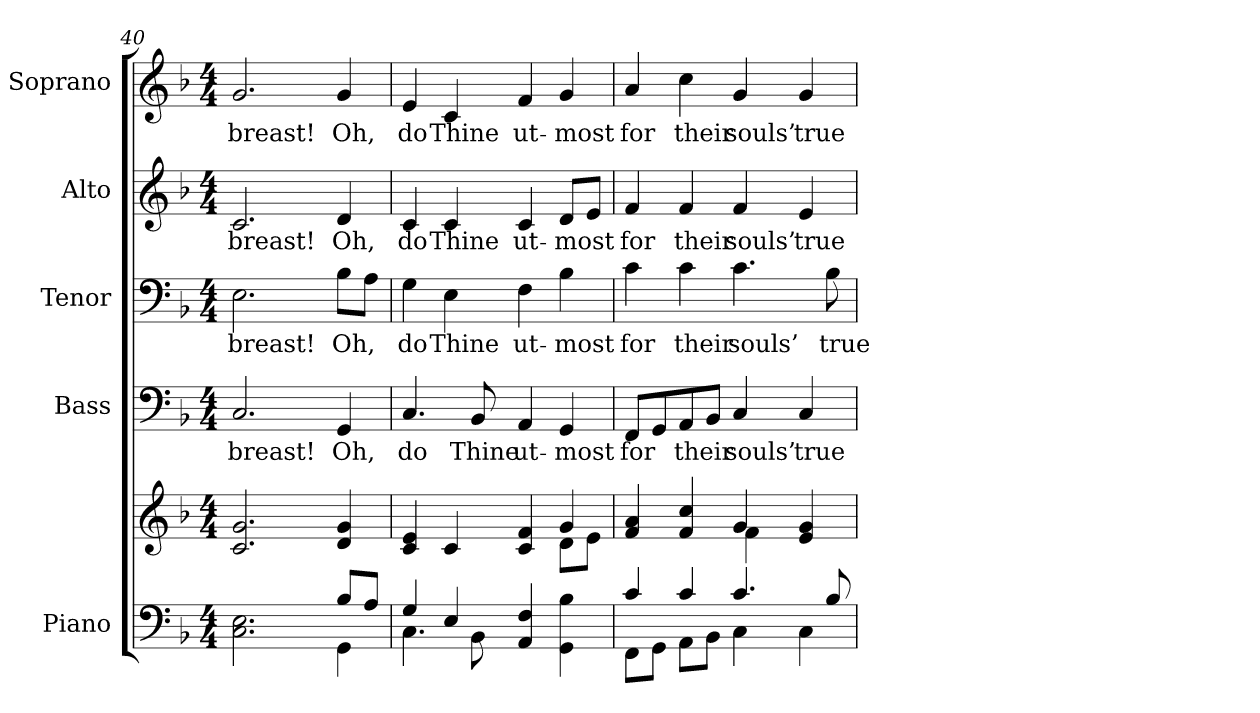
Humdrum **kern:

**kern	**kern	**kern	**text	**kern	**text	**kern	**text	**kern	**text
*part5	*part5	*part4	*part4	*part3	*part3	*part2	*part2	*part1	*part1
*staff6	*staff5	*staff4	*staff4	*staff3	*staff3	*staff2	*staff2	*staff1	*staff1
*I"Piano	*	*I"Bass	*	*I"Tenor	*	*I"Alto	*	*I"Soprano	*
*I'Pno.	*	*I'B.	*	*I'T.	*	*I'A.	*	*I'S.	*
*clefF4	*clefG2	*clefF4	*	*clefF4	*	*clefG2	*	*clefG2	*
*k[b-]	*k[b-]	*k[b-]	*	*k[b-]	*	*k[b-]	*	*k[b-]	*
*F:	*F:	*F:	*	*F:	*	*F:	*	*F:	*
*M4/4	*M4/4	*M4/4	*	*M4/4	*	*M4/4	*	*M4/4	*
=40	=40	=40	=40	=40	=40	=40	=40	=40	=40
*^	*	*	*	*	*	*	*	*	*
!	!	!	!	!LO:LY:b:color=#000000	!	!	!	!	!	!
!	!	!	!	!	!	!LO:LY:b:color=#000000	!	!	!	!
!	!	!	!	!	!	!	!	!LO:LY:b:color=#000000	!	!
!	!	!	!	!	!	!	!	!	!	!LO:LY:b:color=#000000
2.Ci\ 2.Ei	2ryy	2.ci/ 2.gi	2.Ci/	breast!	2.Ei\	breast!	2.ci/	breast!	2.gi/	breast!
.	4ryy	.	.	.	.	.	.	.	.	.
!	!	!	!	!LO:LY:b:color=#000000	!	!	!	!	!	!
!	!	!	!	!	!	!LO:LY:b:color=#000000	!	!	!	!
!	!	!	!	!	!	!	!	!LO:LY:b:color=#000000	!	!
!	!	!	!	!	!	!	!	!	!	!LO:LY:b:color=#000000
8B-i/L	4GGi\	4di/ 4gi	4GGi/	Oh,	8B-i\L	Oh,	4di/	Oh,	4gi/	Oh,
8Ai/J	.	.	.	.	8Ai\J	.	.	.	.	.
=41	=41	=41	=41	=41	=41	=41	=41	=41	=41	=41
*	*	*^	*	*	*	*	*	*	*	*
!	!	!	!	!	!LO:LY:b:color=#000000	!	!	!	!	!	!
!	!	!	!	!	!	!	!LO:LY:b:color=#000000	!	!	!	!
!	!	!	!	!	!	!	!	!	!LO:LY:b:color=#000000	!	!
!	!	!	!	!	!	!	!	!	!	!	!LO:LY:b:color=#000000
4Gi/	4.Ci\	4ci/ 4ei	2.ryy	4.Ci/	do	4Gi\	do	4ci/	do	4ei/	do
!	!	!	!	!	!	!	!LO:LY:b:color=#000000	!	!	!	!
!	!	!	!	!	!	!	!	!	!LO:LY:b:color=#000000	!	!
!	!	!	!	!	!	!	!	!	!	!	!LO:LY:b:color=#000000
4Ei/	.	4ci/	.	.	.	4Ei\	Thine	4ci/	Thine	4ci/	Thine
!	!	!	!	!	!LO:LY:b:color=#000000	!	!	!	!	!	!
.	8BB-i\	.	.	8BB-i/	Thine	.	.	.	.	.	.
!	!	!	!	!	!LO:LY:b:color=#000000	!	!	!	!	!	!
!	!	!	!	!	!	!	!LO:LY:b:color=#000000	!	!	!	!
!	!	!	!	!	!	!	!	!	!LO:LY:b:color=#000000	!	!
!	!	!	!	!	!	!	!	!	!	!	!LO:LY:b:color=#000000
4AAi/ 4Fi	2ryy	4ci/ 4fi	.	4AAi/	ut-	4Fi\	ut-	4ci/	ut-	4fi/	ut-
!	!	!	!	!	!LO:LY:b:color=#000000	!	!	!	!	!	!
!	!	!	!	!	!	!	!LO:LY:b:color=#000000	!	!	!	!
!	!	!	!	!	!	!	!	!	!LO:LY:b:color=#000000	!	!
!	!	!	!	!	!	!	!	!	!	!	!LO:LY:b:color=#000000
4GGi\ 4B-i	.	4gi/	8di\L	4GGi/	-most	4B-i\	-most	8di/L	-most	4gi/	-most
.	.	.	8ei\J	.	.	.	.	8ei/J	.	.	.
!!LO:PB:g=z
=42	=42	=42	=42	=42	=42	=42	=42	=42	=42	=42	=42
!	!	!	!	!	!LO:LY:b:color=#000000	!	!	!	!	!	!
!	!	!	!	!	!	!	!LO:LY:b:color=#000000	!	!	!	!
!	!	!	!	!	!	!	!	!	!LO:LY:b:color=#000000	!	!
!	!	!	!	!	!	!	!	!	!	!	!LO:LY:b:color=#000000
4ci/	8FFi\L	4fi/ 4ai	4ryy	8FFi/L	for	4ci\	for	4fi/	for	4ai/	for
.	8GGi\J	.	.	8GGi/	.	.	.	.	.	.	.
!	!	!	!	!	!LO:LY:b:color=#000000	!	!	!	!	!	!
!	!	!	!	!	!	!	!LO:LY:b:color=#000000	!	!	!	!
!	!	!	!	!	!	!	!	!	!LO:LY:b:color=#000000	!	!
!	!	!	!	!	!	!	!	!	!	!	!LO:LY:b:color=#000000
4ci/	8AAi\L	4fi/ 4cci	4ryy	8AAi/	their	4ci\	their	4fi/	their	4cci\	their
.	8BB-i\J	.	.	8BB-i/J	.	.	.	.	.	.	.
!	!	!	!	!	!LO:LY:b:color=#000000	!	!	!	!	!	!
!	!	!	!	!	!	!	!LO:LY:b:color=#000000	!	!	!	!
!	!	!	!	!	!	!	!	!	!LO:LY:b:color=#000000	!	!
!	!	!	!	!	!	!	!	!	!	!	!LO:LY:b:color=#000000
4.ci/	4Ci\	4gi/	4fi\	4Ci/	souls’	4.ci\	souls’	4fi/	souls’	4gi/	souls’
!	!	!	!	!	!LO:LY:b:color=#000000	!	!	!	!	!	!
!	!	!	!	!	!	!	!	!	!LO:LY:b:color=#000000	!	!
!	!	!	!	!	!	!	!	!	!	!	!LO:LY:b:color=#000000
.	4Ci\	4ei/ 4gi	4ryy	4Ci/	true	.	.	4ei/	true	4gi/	true
!	!	!	!	!	!	!	!LO:LY:b:color=#000000	!	!	!	!
8B-i/	.	.	.	.	.	8B-i\	true	.	.	.	.
*v	*v	*	*	*	*	*	*	*	*	*	*
*	*v	*v	*	*	*	*	*	*	*	*
=	=	=	=	=	=	=	=	=	=
*-	*-	*-	*-	*-	*-	*-	*-	*-	*-
